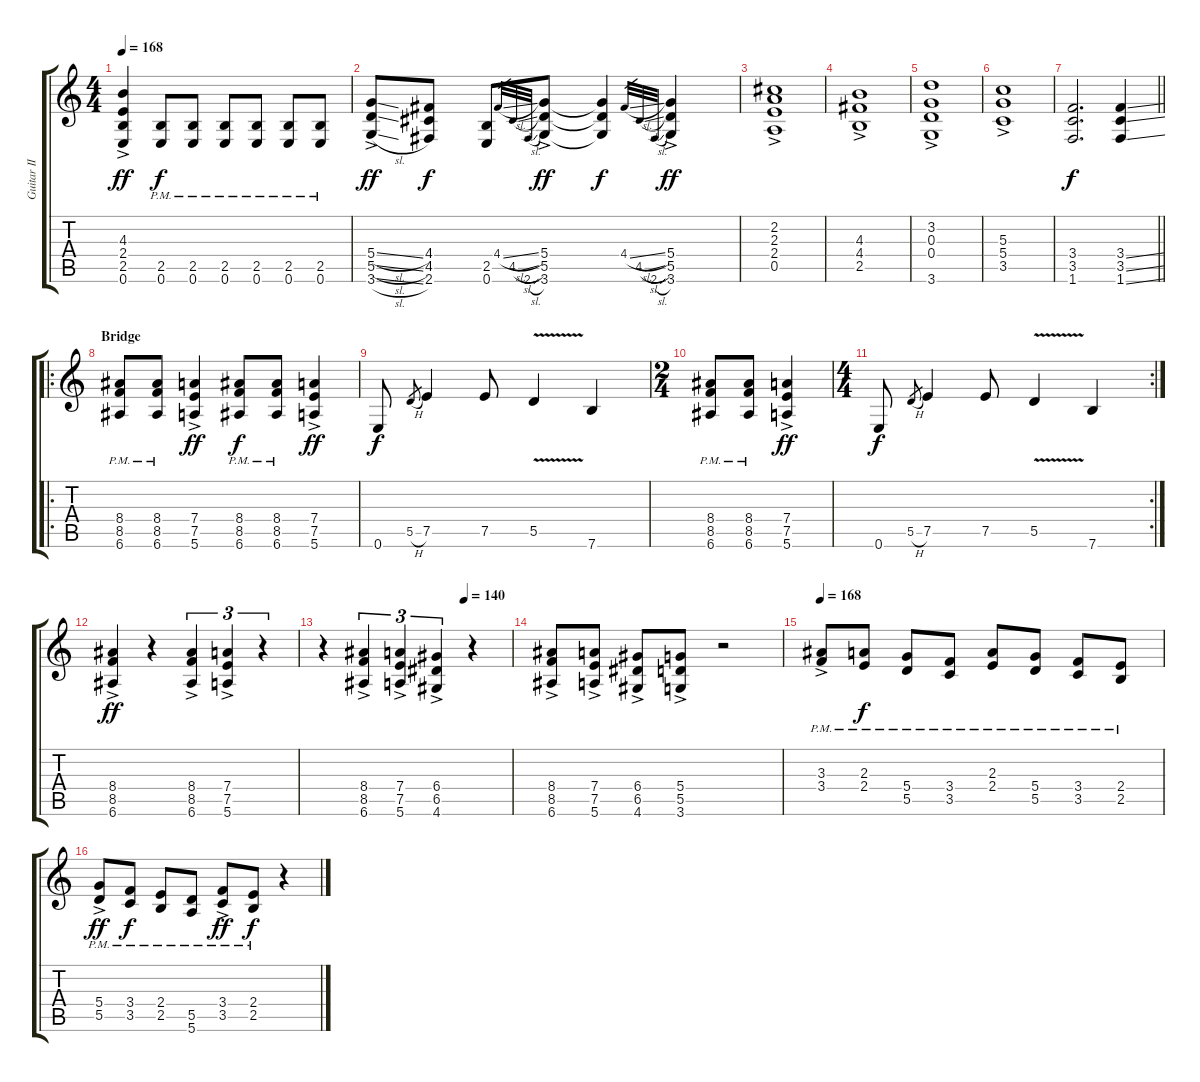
\track ("Guitar II" "Guitar II") {instrument acousticguitarsteel}
\staff {score tabs}
\tuning (E4 B3 G3 D3 A2 E2) {hide}
\ts (4 4)
\tempo 168
\clef g2
\ks c
(4.3{ac} 2.4{ac} 2.5{ac} 0.6{ac}).4{dy ff} (2.5{pm} 0.6{pm}).8{dy f} (2.5{pm} 0.6{pm}).8 (2.5{pm} 0.6{pm}).8 (2.5{pm} 0.6{pm}).8 (2.5{pm} 0.6{pm}).8 (2.5{pm} 0.6{pm}).8 |
(5.4{sl ac} 5.5{sl ac} 3.6{sl ac}).8{dy ff} (4.4 4.5 2.6).8{dy f} (2.5 0.6).8 4.4{sl}.32{gr} 4.5{sl}.32{gr} 2.6{sl}.32{gr} (5.4{ac} 5.5{ac} 3.6{ac}).8{dy ff} (5.4{t} 5.5{t} 3.6{t}).4{dy f} 4.4{sl}.32{gr} 4.5{sl}.32{gr} 2.6{sl}.32{gr} (5.4{ac} 5.5{ac} 3.6{ac}).4{dy ff} |
(2.2{ac} 2.3{ac} 2.4{ac} 0.5{ac}).1 |
(4.3{ac} 4.4{ac} 2.5{ac}).1 |
(3.2{ac} 0.3{ac} 0.4{ac} 3.6{ac}).1 |
(5.3{ac} 5.4{ac} 3.5{ac}).1 |
\barLineRight lightlight
(3.4 3.5 1.6).2{d dy f beam merge} (3.4{ss} 3.5{ss} 1.6{ss}).4 |
\ro
\section ("" "Bridge")
(8.4{pm} 8.5{pm} 6.6{pm}).8 (8.4{pm} 8.5{pm} 6.6{pm}).8 (7.4{ac} 7.5{ac} 5.6{ac}).4{dy ff} (8.4{pm} 8.5{pm} 6.6{pm}).8{dy f} (8.4{pm} 8.5{pm} 6.6{pm}).8 (7.4{ac} 7.5{ac} 5.6{ac}).4{dy ff} |
0.6.8{dy f} 5.5{h}.8{gr} 7.5.4 7.5.8 5.5{v}.4 7.6.4 |
\ts (2 4)
(8.4{pm} 8.5{pm} 6.6{pm}).8 (8.4{pm} 8.5{pm} 6.6{pm}).8 (7.4{ac} 7.5{ac} 5.6{ac}).4{dy ff} |
\rc 2
\ts (4 4)
0.6.8{dy f} 5.5{h}.8{gr} 7.5.4 7.5.8 5.5{v}.4 7.6.4 |
(8.4{ac} 8.5{ac} 6.6{ac}).4{dy ff} r.4 (8.4{ac} 8.5{ac} 6.6{ac}).4{tu (3 2)} (7.4 7.5{ac} 5.6{ac}).4{tu (3 2)} r.4{tu (3 2)} |
\tempo (140 0.75)
r.4 (8.4{ac} 8.5{ac} 6.6{ac}).4{tu (3 2)} (7.4 7.5{ac} 5.6{ac}).4{tu (3 2)} (6.4 6.5{ac} 4.6{ac}).4{tu (3 2)} r.4 |
(8.4{ac} 8.5{ac} 6.6{ac}).8 (7.4{ac} 7.5{ac} 5.6{ac}).8 (6.4{ac} 6.5{ac} 4.6{ac}).8 (5.4{ac} 5.5{ac} 3.6{ac}).8 r.2 |
\tempo 168
(3.3{ac pm} 3.4{ac pm}).8 (2.3{pm} 2.4{pm}).8{dy f} (5.4{pm} 5.5{pm}).8 (3.4{pm} 3.5{pm}).8 (2.3{pm} 2.4{pm}).8 (5.4{pm} 5.5{pm}).8 (3.4{pm} 3.5{pm}).8 (2.4{pm} 2.5{pm}).8 |
(5.4{ac pm} 5.5{ac pm}).8{dy ff} (3.4{pm} 3.5{pm}).8{dy f} (2.4{pm} 2.5{pm}).8 (5.5{pm} 5.6{pm}).8 (3.4{ac pm} 3.5{ac pm}).8{dy ff} (2.4{pm} 2.5{pm}).8{dy f} r.4
